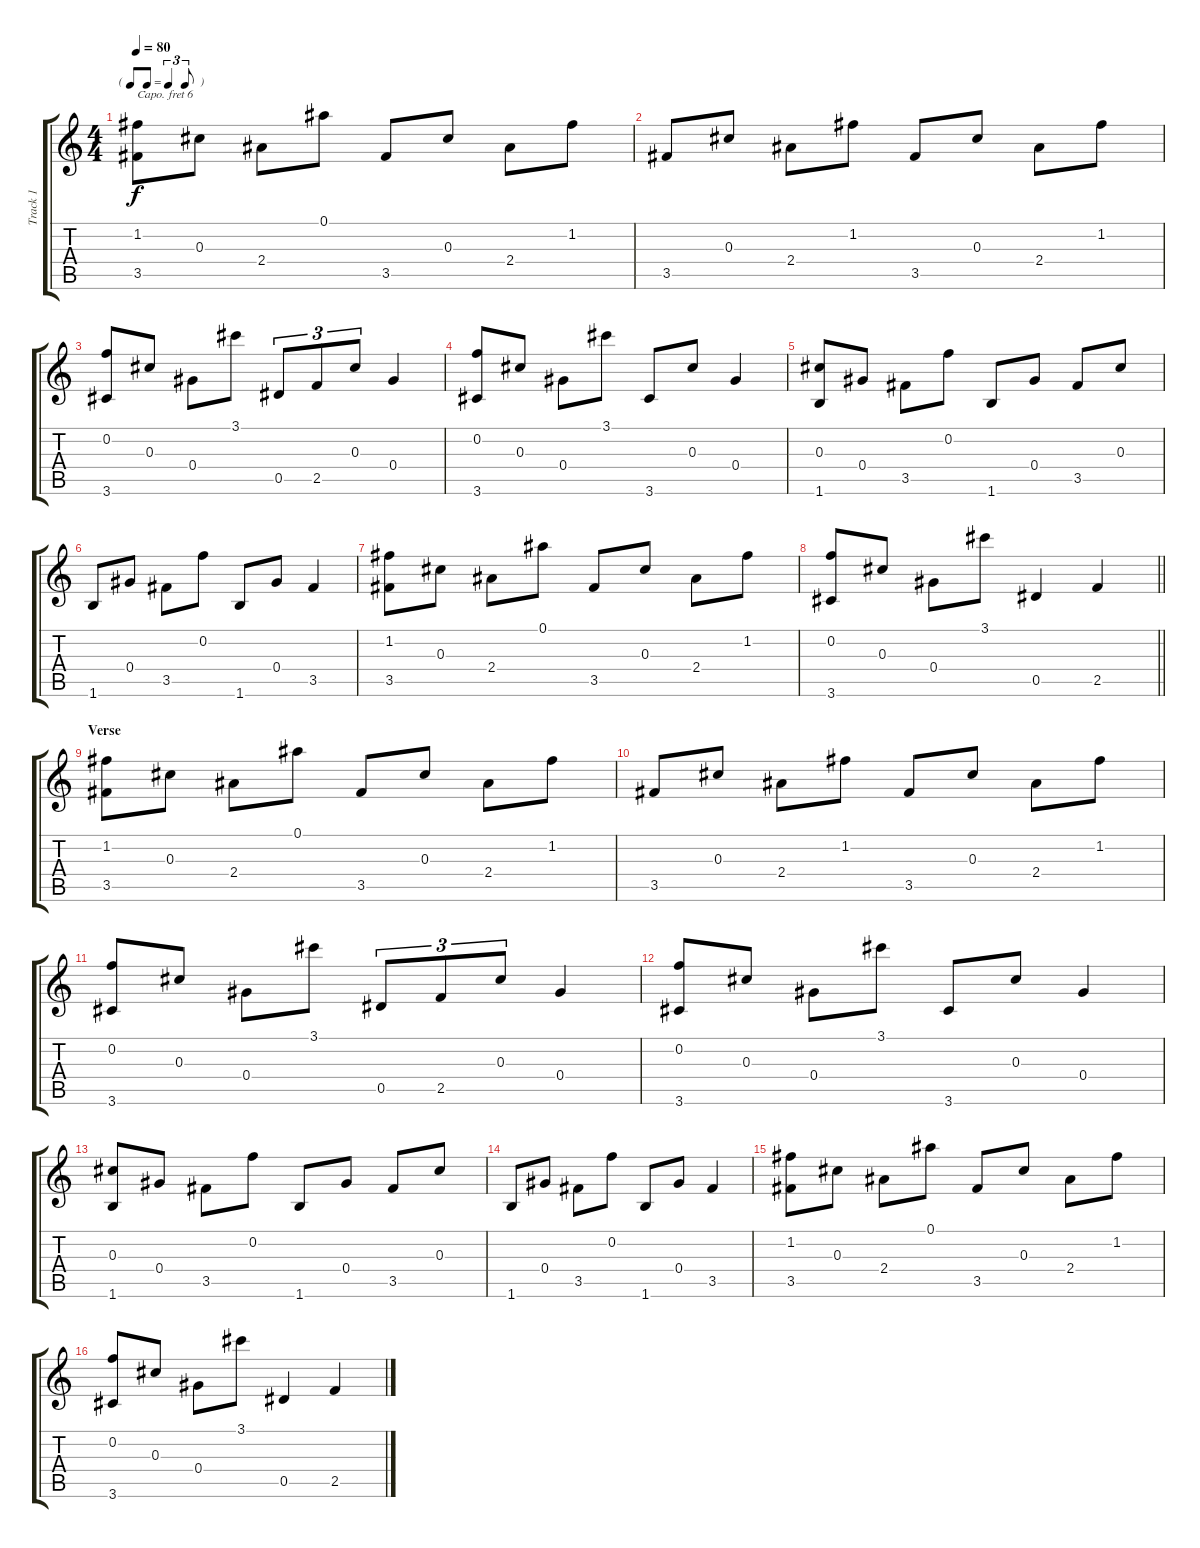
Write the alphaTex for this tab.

\track ("Track 1" "Track 1") {instrument acousticguitarsteel}
\staff {score tabs}
\capo 6
\tuning (E4 B3 G3 D3 A2 E2) {hide}
\ts (4 4)
\tf triplet8th
\tempo 80
\clef g2
\ks c
(1.2 3.5).8{dy f} 0.3.8 2.4.8 0.1.8 3.5.8 0.3.8 2.4.8 1.2.8 |
3.5.8 0.3.8 2.4.8 1.2.8 3.5.8 0.3.8 2.4.8 1.2.8 |
(0.2 3.6).8 0.3.8 0.4.8 3.1.8 0.5.8{tu (3 2)} 2.5.8{tu (3 2)} 0.3.8{tu (3 2)} 0.4.4 |
(0.2 3.6).8 0.3.8 0.4.8 3.1.8 3.6.8 0.3.8 0.4.4 |
(0.3 1.6).8 0.4.8 3.5.8 0.2.8 1.6.8 0.4.8 3.5.8 0.3.8 |
1.6.8 0.4.8 3.5.8 0.2.8 1.6.8 0.4.8 3.5.4 |
(1.2 3.5).8 0.3.8 2.4.8 0.1.8 3.5.8 0.3.8 2.4.8 1.2.8 |
\barLineRight lightlight
(0.2 3.6).8 0.3.8 0.4.8 3.1.8 0.5.4 2.5.4 |
\section ("" "Verse")
(1.2 3.5).8 0.3.8 2.4.8 0.1.8 3.5.8 0.3.8 2.4.8 1.2.8 |
3.5.8 0.3.8 2.4.8 1.2.8 3.5.8 0.3.8 2.4.8 1.2.8 |
(0.2 3.6).8 0.3.8 0.4.8 3.1.8 0.5.8{tu (3 2)} 2.5.8{tu (3 2)} 0.3.8{tu (3 2)} 0.4.4 |
(0.2 3.6).8 0.3.8 0.4.8 3.1.8 3.6.8 0.3.8 0.4.4 |
(0.3 1.6).8 0.4.8 3.5.8 0.2.8 1.6.8 0.4.8 3.5.8 0.3.8 |
1.6.8 0.4.8 3.5.8 0.2.8 1.6.8 0.4.8 3.5.4 |
(1.2 3.5).8 0.3.8 2.4.8 0.1.8 3.5.8 0.3.8 2.4.8 1.2.8 |
(0.2 3.6).8 0.3.8 0.4.8 3.1.8 0.5.4 2.5.4
